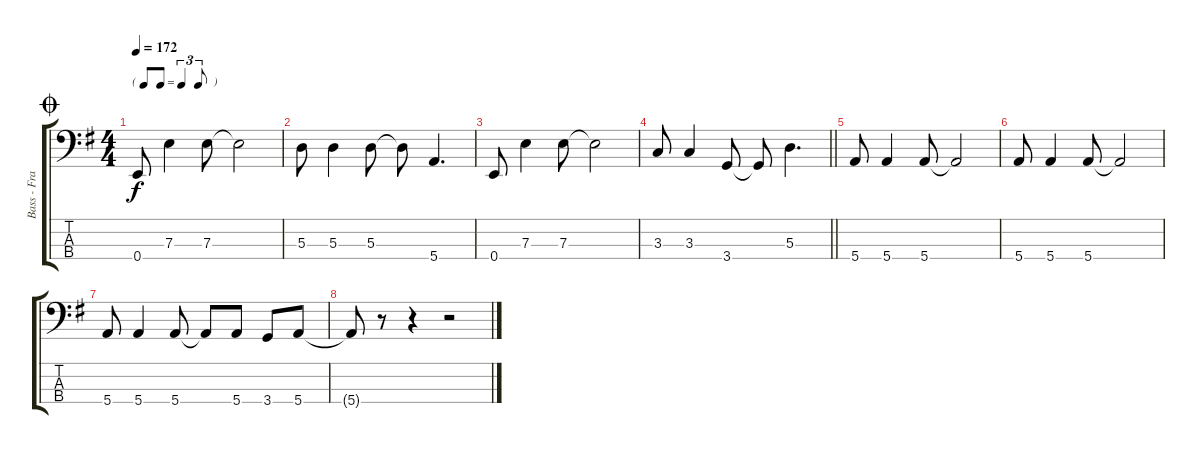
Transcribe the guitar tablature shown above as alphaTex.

\track ("Bass - Fran Sheehan" "Bass - Fra") {instrument electricbassfinger}
\staff {score tabs}
\tuning (G2 D2 A1 E1) {hide}
\ts (4 4)
\tf triplet8th
\jump coda
\tempo 172
\clef f4
\ks g
0.4.8{dy f} 7.3.4 7.3.8 7.3{t}.2 |
5.3.8 5.3.4 5.3.8 5.3{t}.8 5.4.4{d} |
0.4.8 7.3.4 7.3.8 7.3{t}.2 |
\barLineRight lightlight
3.3.8 3.3.4 3.4.8 3.4{t}.8 5.3.4{d} |
5.4.8 5.4.4 5.4.8 5.4{t}.2 |
5.4.8 5.4.4 5.4.8 5.4{t}.2 |
5.4.8 5.4.4 5.4.8 5.4{t}.8 5.4.8 3.4.8 5.4.8 |
5.4{t}.8 r.8 r.4 r.2
